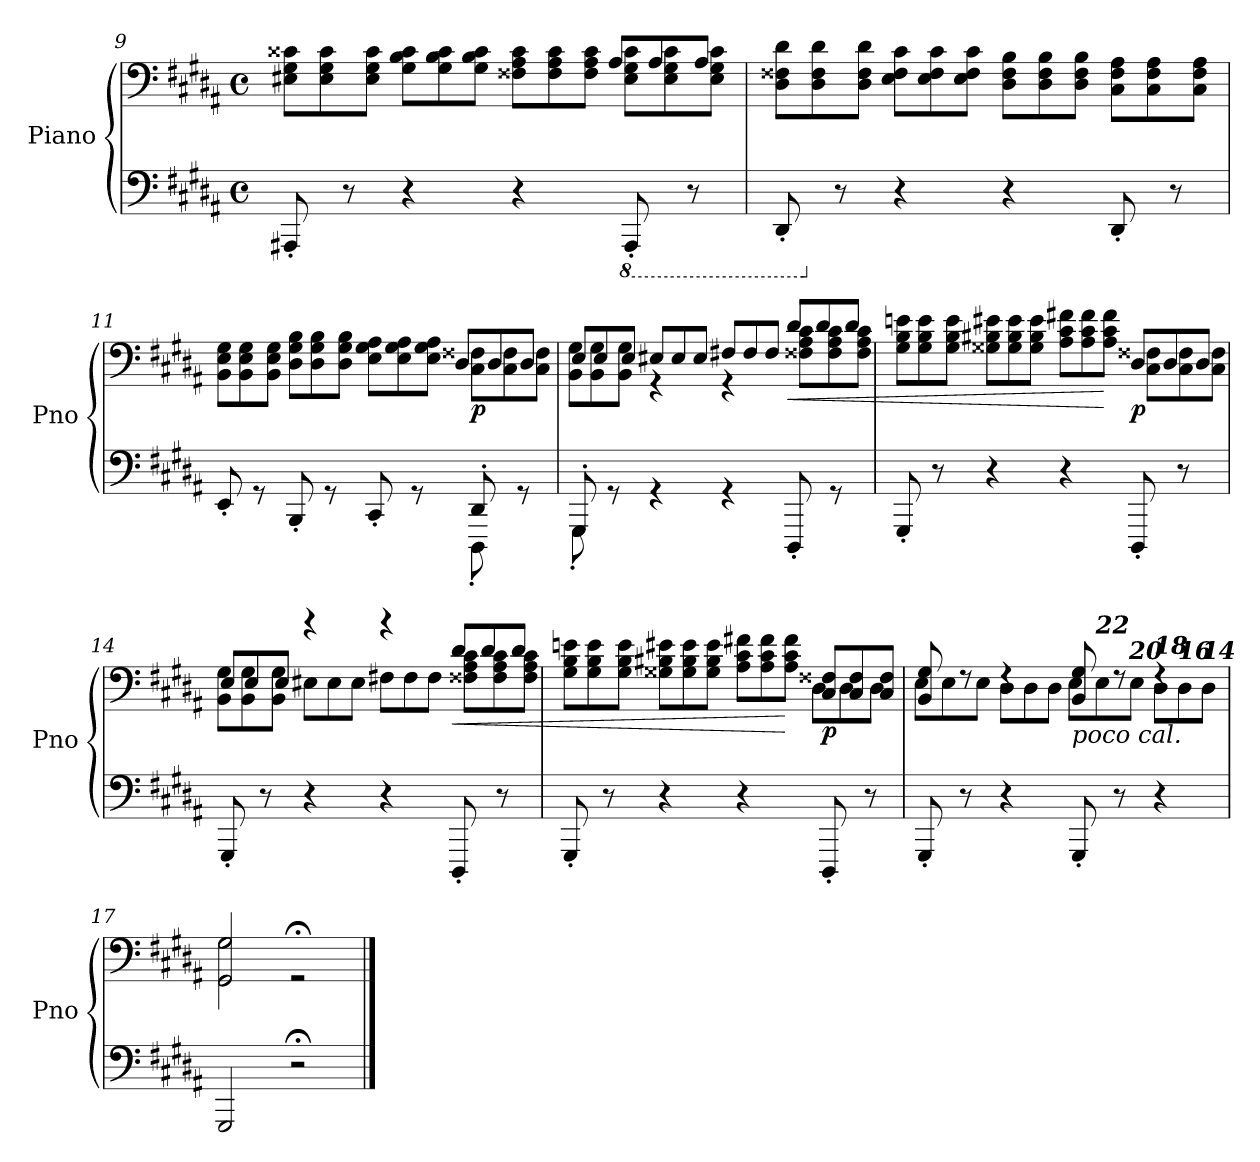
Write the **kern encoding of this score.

**kern	**kern	**dynam
*part1	*part1	*part1
*staff2	*staff1	*staff1/2
*I"Piano	*	*
*I'Pno	*	*
!!LO:PB:g=z
*clefF4	*clefF4	*
*k[f#c#g#d#a#]	*k[f#c#g#d#a#]	*
*M4/4	*M4/4	*
*met(c)	*met(c)	*
*	*Xtuplet	*
=9	=9	=9
*	*^	*
8AAA#X'/	12E#X\ 12G#\ 12c##X\L	2.ryy	.
.	12E#\ 12G#\ 12c##\	.	.
8r	.	.	.
.	12E#\ 12G#\ 12c##\J	.	.
4r	12G#\ 12B\ 12c##\L	.	.
.	12G#\ 12B\ 12c##\	.	.
.	12G#\ 12B\ 12c##\J	.	.
4r	12F##X\ 12A#\ 12c##\L	.	.
.	12F##\ 12A#\ 12c##\	.	.
.	12F##\ 12A#\ 12c##\J	.	.
*8ba	*	*	*
8AAAA#'/	12E#\ 12G#\ 12c##\L	12A#/L	.
.	12E#\ 12G#\ 12c##\	12A#/	.
8r	.	.	.
.	12E#\ 12G#\ 12c##\J	12A#/J	.
*	*v	*v	*
=10	=10	=10
8DDD#'/	12D#\ 12F##X\ 12d#\L	.
.	12D#\ 12F##\ 12d#\	.
*X8ba	*	*
8r	.	.
.	12D#\ 12F##\ 12d#\J	.
4r	12E\ 12F##\ 12c#\L	.
.	12E\ 12F##\ 12c#\	.
.	12E\ 12F##\ 12c#\J	.
4r	12D#\ 12F##\ 12B\L	.
.	12D#\ 12F##\ 12B\	.
.	12D#\ 12F##\ 12B\J	.
8DD#'/	12C#\ 12F##\ 12A#\L	.
.	12C#\ 12F##\ 12A#\	.
8r	.	.
.	12C#\ 12F##\ 12A#\J	.
!!LO:LB:g=z
=11	=11	=11
*^	*^	*
8EE'/	2.ryy	12BB\ 12E\ 12G#\L	2.ryy	.
.	.	12BB\ 12E\ 12G#\	.	.
8rGG	.	.	.	.
.	.	12BB\ 12E\ 12G#\J	.	.
8BBB'/	.	12D#\ 12G#\ 12B\L	.	.
.	.	12D#\ 12G#\ 12B\	.	.
8rGG	.	.	.	.
.	.	12D#\ 12G#\ 12B\J	.	.
8CC#'/	.	12E\ 12G#\ 12A#\L	.	.
.	.	12E\ 12G#\ 12A#\	.	.
8rGG	.	.	.	.
.	.	12E\ 12G#\ 12A#\J	.	.
!	!	!	!	!LO:DY:b
8DD#'/	8DDD#'\	12C#\ 12F##X\L	12D#/L	p
.	.	12C#\ 12F##\	12D#/	.
8rGG	8ryy	.	.	.
.	.	12C#\ 12F##\J	12D#/J	.
=12	=12	=12	=12	=12
8GGG#'/	8GGG#'\	12E/L	12BB\ 12G#\L	.
.	.	12E/	12BB\ 12G#\	.
8rGG	2..ryy	.	.	.
.	.	12E/J	12BB\ 12G#\J	.
4rGG	.	12E#X/L	4r	.
.	.	12E#/	.	.
.	.	12E#/J	.	.
4rGG	.	12F#X/L	4r	.
.	.	12F#/	.	.
.	.	12F#/J	.	.
!	!	!	!	!LO:HP:b
8DDD#'/	.	12d#/L	12F##X\ 12A#\ 12c#\L	<
.	.	12d#/	12F##\ 12A#\ 12c#\	.
8rGG	.	.	.	.
.	.	12d#/J	12F##\ 12A#\ 12c#\J	.
*v	*v	*	*	*
!!LO:LB:g=z	!!
=13	=13	=13	=13
8GGG#'/	12G#\ 12B\ 12en\L	2.ryy	.
.	12G#\ 12B\ 12e\	.	.
8r	.	.	.
.	12G#\ 12B\ 12e\J	.	.
4r	12G##X\ 12B#X\ 12e#X\L	.	.
.	12G##\ 12B#\ 12e#\	.	.
.	12G##\ 12B#\ 12e#\J	.	.
4r	12A#\ 12c#\ 12f#X\L	.	.
.	12A#\ 12c#\ 12f#\	.	.
.	12A#\ 12c#\ 12f#\J	.	[
!	!	!	!LO:DY:b
8DDD#'/	12D#/L	12C#\ 12F##X\L	p
.	12D#/	12C#\ 12F##\	.
8r	.	.	.
.	12D#/J	12C#\ 12F##\J	.
=14	=14	=14	=14
8GGG#'/	12E/L	12BB\ 12G#\L	.
.	12E/	12BB\ 12G#\	.
8r	.	.	.
.	12E/J	12BB\ 12G#\J	.
4r	12E#X\L	4rb	.
.	12E#\	.	.
.	12E#\J	.	.
4r	12F#X\L	4rb	.
.	12F#\	.	.
.	12F#\J	.	.
!	!	!	!LO:HP:b
8DDD#'/	12d#/L	12F##X\ 12A#\ 12c#\L	<
.	12d#/	12F##\ 12A#\ 12c#\	.
8r	.	.	.
.	12d#/J	12F##\ 12A#\ 12c#\J	.
!!LO:LB:g=z	!!
=15	=15	=15	=15
8GGG#'/	12G#\ 12B\ 12en\L	2.ryy	.
.	12G#\ 12B\ 12e\	.	.
8r	.	.	.
.	12G#\ 12B\ 12e\J	.	.
4r	12G##X\ 12B#X\ 12e#X\L	.	.
.	12G##\ 12B#\ 12e#\	.	.
.	12G##\ 12B#\ 12e#\J	.	.
4r	12A#\ 12c#\ 12f#X\L	.	.
.	12A#\ 12c#\ 12f#\	.	.
.	12A#\ 12c#\ 12f#\J	.	[
!	!	!	!LO:DY:b
8DDD#'/	12C#/ 12F##X/L	12D#\L	p
.	12C#/ 12F##/	12D#\	.
8r	.	.	.
.	12C#/ 12F##/J	12D#\J	.
=16	=16	=16	=16
8GGG#'/	8BB/ 8G#/	12E\L	.
.	.	12E\	.
8r	8rF	.	.
.	.	12E\J	.
4r	4rF	12D#\L	.
.	.	12D#\	.
.	.	12D#\J	.
!	!LO:TX:b:i:t=poco cal.	!	!
8GGG#'/	8BB/ 8G#/	12E\L	.
!	!	!LO:TX:a:Bi:t=22	!
.	.	12E\	.
8r	8rF	.	.
!	!	!LO:TX:a:Bi:t=20	!
.	.	12E\J	.
!	!LO:TX:a:Bi:t=18	!	!
4r	4rF	12D#\L	.
!	!	!LO:TX:a:Bi:t=16	!
.	.	12D#\	.
!	!	!LO:TX:a:Bi:t=14	!
.	.	12D#\J	.
=17	=17	=17	=17
2GGG#/	2GG#/ 2G#/	2GG#\ 2G#\	.
2r;<	2r;<GG	2ryy	.
*	*v	*v	*
==	==	==
*-	*-	*-
